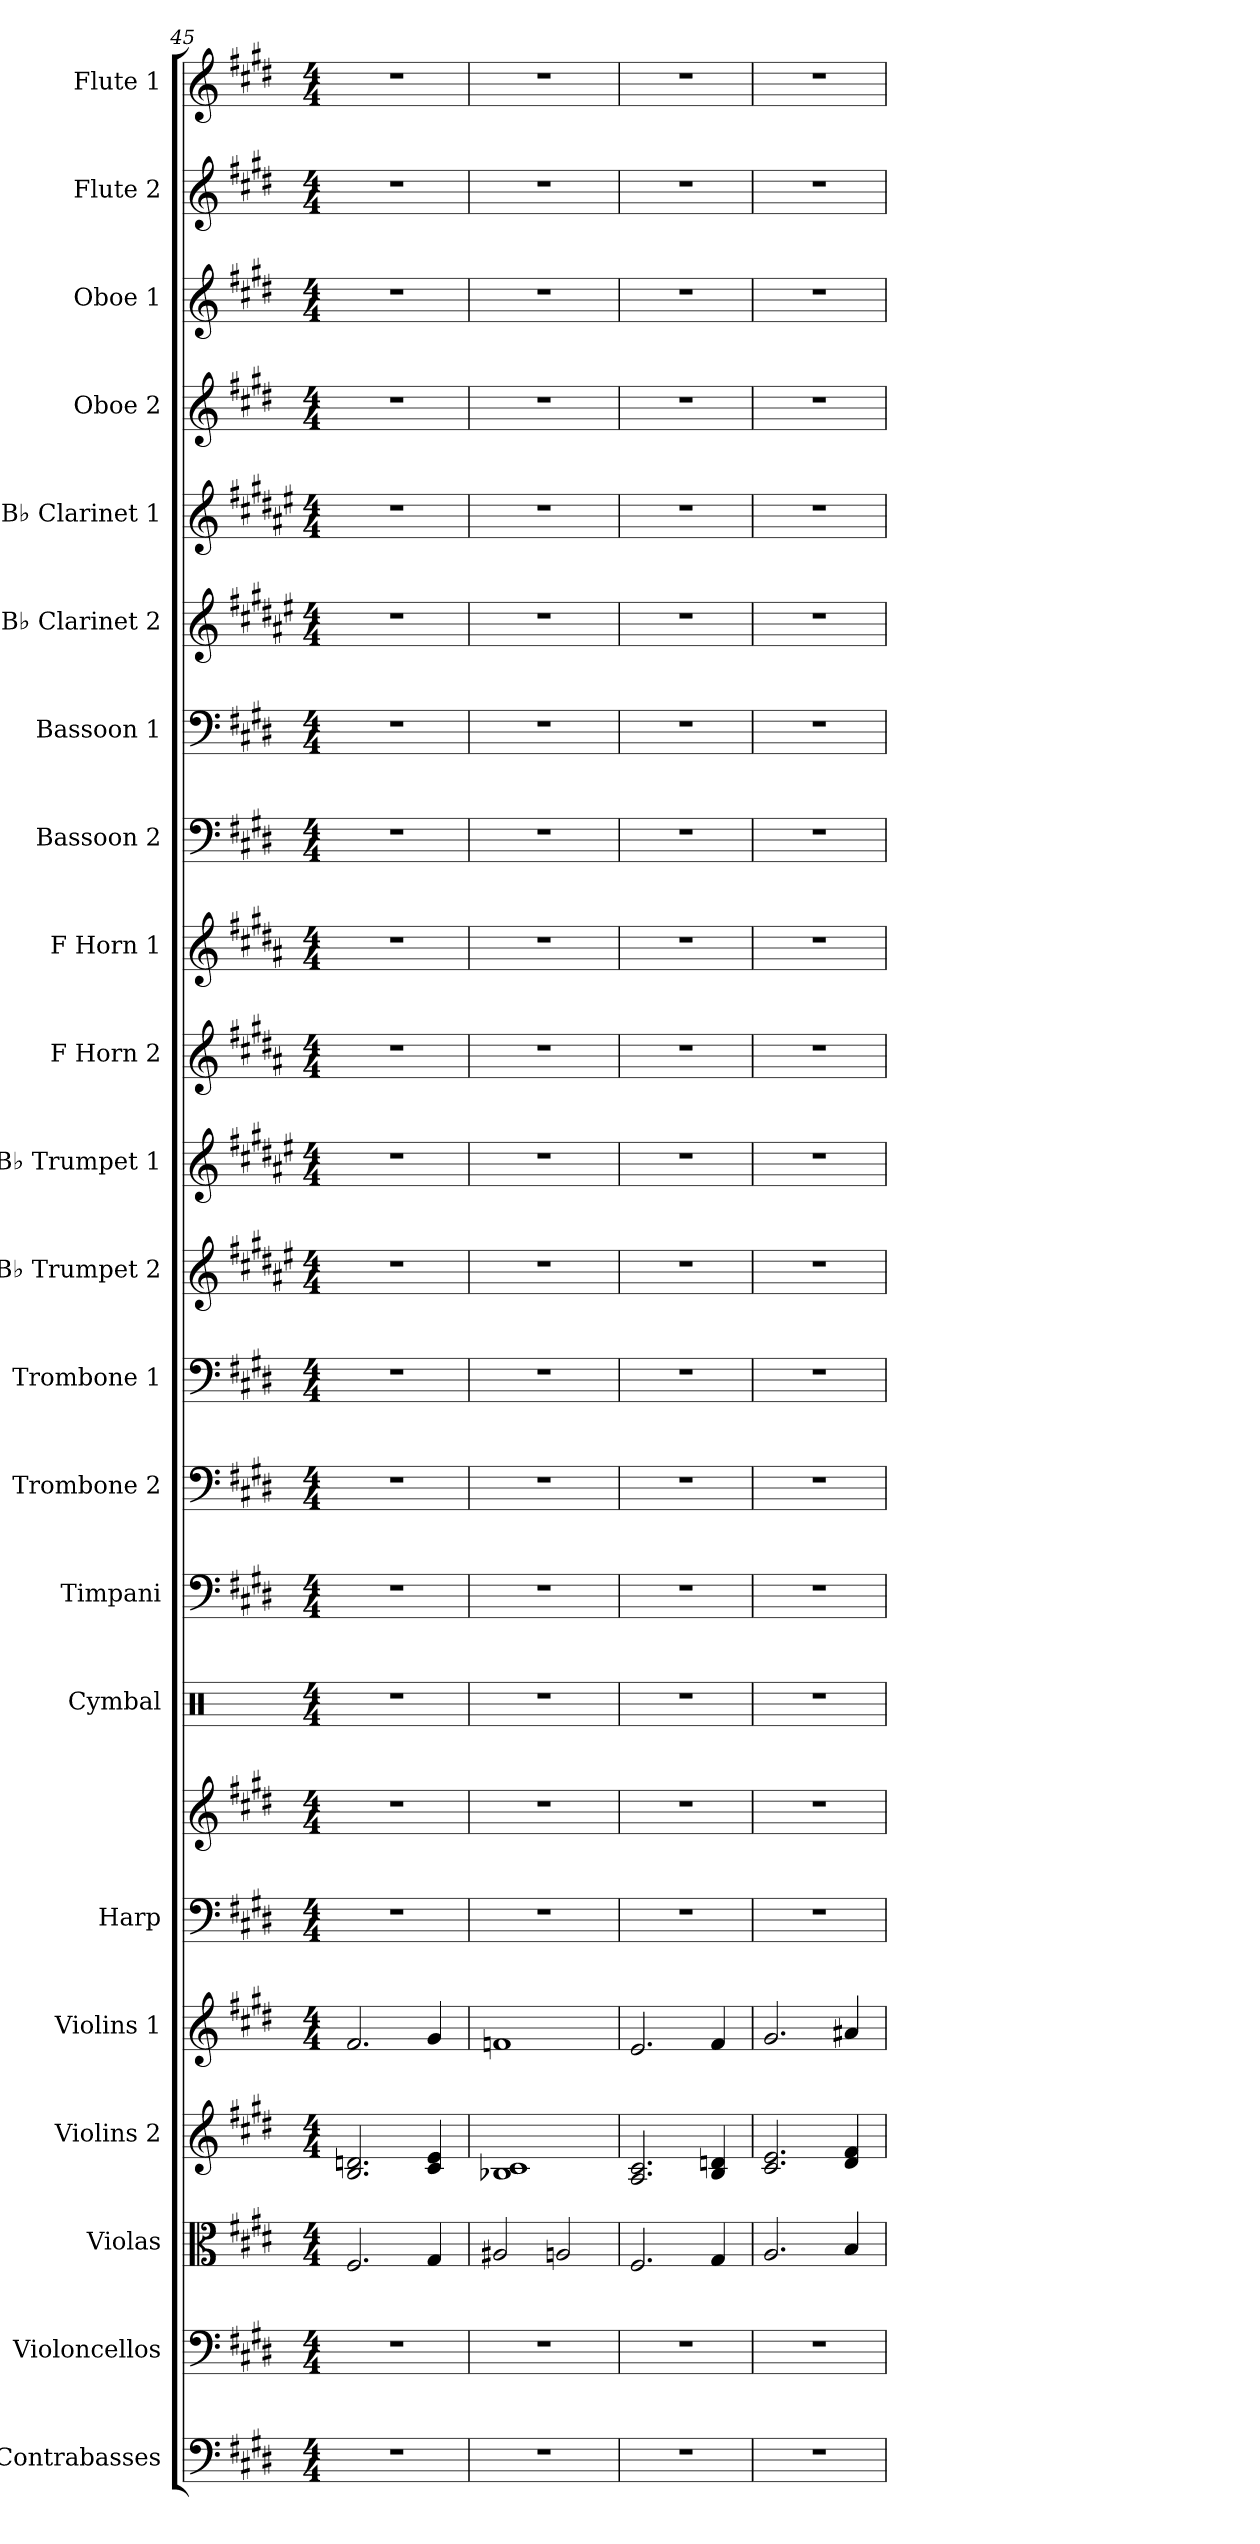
**kern	**kern	**kern	**kern	**kern	**kern	**kern	**kern	**kern	**kern	**kern	**kern	**kern	**kern	**kern	**kern	**kern	**kern	**kern	**kern	**kern	**kern	**kern
*part22	*part21	*part20	*part19	*part18	*part17	*part17	*part16	*part15	*part14	*part13	*part12	*part11	*part10	*part9	*part8	*part7	*part6	*part5	*part4	*part3	*part2	*part1
*staff23	*staff22	*staff21	*staff20	*staff19	*staff18	*staff17	*staff16	*staff15	*staff14	*staff13	*staff12	*staff11	*staff10	*staff9	*staff8	*staff7	*staff6	*staff5	*staff4	*staff3	*staff2	*staff1
*I"Contrabasses	*I"Violoncellos	*I"Violas	*I"Violins 2	*I"Violins 1	*I"Harp	*	*I"Cymbal	*I"Timpani	*I"Trombone 2	*I"Trombone 1	*I"B♭ Trumpet 2	*I"B♭ Trumpet 1	*I"F Horn 2	*I"F Horn 1	*I"Bassoon 2	*I"Bassoon 1	*I"B♭ Clarinet 2	*I"B♭ Clarinet 1	*I"Oboe 2	*I"Oboe 1	*I"Flute 2	*I"Flute 1
*I'Cbs.	*I'Vcs.	*I'Vlas.	*I'Vlns. 2	*I'Vlns. 1	*I'Hrp.	*	*I'Cym.	*I'Timp.	*I'Tbn. 2	*I'Tbn. 1	*I'B♭ Tpt. 2	*I'B♭ Tpt. 1	*I'F Hn. 2	*I'F Hn. 1	*I'Bsn. 2	*I'Bsn. 1	*I'B♭ Cl. 2	*I'B♭ Cl. 1	*I'Ob. 2	*I'Ob. 1	*I'Fl. 2	*I'Fl. 1
*clefF4	*clefF4	*clefC3	*clefG2	*clefG2	*clefF4	*clefG2	*clefX	*clefF4	*clefF4	*clefF4	*clefG2	*clefG2	*clefG2	*clefG2	*clefF4	*clefF4	*clefG2	*clefG2	*clefG2	*clefG2	*clefG2	*clefG2
*ITrd7c12	*	*	*	*	*	*	*	*	*	*	*ITrd1c2	*ITrd1c2	*ITrd4c7	*ITrd4c7	*	*	*ITrd1c2	*ITrd1c2	*	*	*	*
*k[f#c#g#d#]	*k[f#c#g#d#]	*k[f#c#g#d#]	*k[f#c#g#d#]	*k[f#c#g#d#]	*k[f#c#g#d#]	*k[f#c#g#d#]	*k[]	*k[f#c#g#d#]	*k[f#c#g#d#]	*k[f#c#g#d#]	*k[f#c#g#d#]	*k[f#c#g#d#]	*k[f#c#g#d#]	*k[f#c#g#d#]	*k[f#c#g#d#]	*k[f#c#g#d#]	*k[f#c#g#d#]	*k[f#c#g#d#]	*k[f#c#g#d#]	*k[f#c#g#d#]	*k[f#c#g#d#]	*k[f#c#g#d#]
*M4/4	*M4/4	*M4/4	*M4/4	*M4/4	*M4/4	*M4/4	*M4/4	*M4/4	*M4/4	*M4/4	*M4/4	*M4/4	*M4/4	*M4/4	*M4/4	*M4/4	*M4/4	*M4/4	*M4/4	*M4/4	*M4/4	*M4/4
=45	=45	=45	=45	=45	=45	=45	=45	=45	=45	=45	=45	=45	=45	=45	=45	=45	=45	=45	=45	=45	=45	=45
1r	1r	2.F#/	2.B/ 2.dn/	2.f#/	1r	1r	1r	1r	1r	1r	1r	1r	1r	1r	1r	1r	1r	1r	1r	1r	1r	1r
.	.	4G#/	4c#/ 4e/	4g#/	.	.	.	.	.	.	.	.	.	.	.	.	.	.	.	.	.	.
=46	=46	=46	=46	=46	=46	=46	=46	=46	=46	=46	=46	=46	=46	=46	=46	=46	=46	=46	=46	=46	=46	=46
1r	1r	2A#X/	1B-X 1c#	1fn	1r	1r	1r	1r	1r	1r	1r	1r	1r	1r	1r	1r	1r	1r	1r	1r	1r	1r
.	.	2An/	.	.	.	.	.	.	.	.	.	.	.	.	.	.	.	.	.	.	.	.
=47	=47	=47	=47	=47	=47	=47	=47	=47	=47	=47	=47	=47	=47	=47	=47	=47	=47	=47	=47	=47	=47	=47
1r	1r	2.F#/	2.A/ 2.c#/	2.e/	1r	1r	1r	1r	1r	1r	1r	1r	1r	1r	1r	1r	1r	1r	1r	1r	1r	1r
.	.	4G#/	4B/ 4dn/	4f#/	.	.	.	.	.	.	.	.	.	.	.	.	.	.	.	.	.	.
=48	=48	=48	=48	=48	=48	=48	=48	=48	=48	=48	=48	=48	=48	=48	=48	=48	=48	=48	=48	=48	=48	=48
1r	1r	2.A/	2.c#/ 2.e/	2.g#/	1r	1r	1r	1r	1r	1r	1r	1r	1r	1r	1r	1r	1r	1r	1r	1r	1r	1r
.	.	4B/	4d#/ 4f#/	4a#X/	.	.	.	.	.	.	.	.	.	.	.	.	.	.	.	.	.	.
=	=	=	=	=	=	=	=	=	=	=	=	=	=	=	=	=	=	=	=	=	=	=
*-	*-	*-	*-	*-	*-	*-	*-	*-	*-	*-	*-	*-	*-	*-	*-	*-	*-	*-	*-	*-	*-	*-
